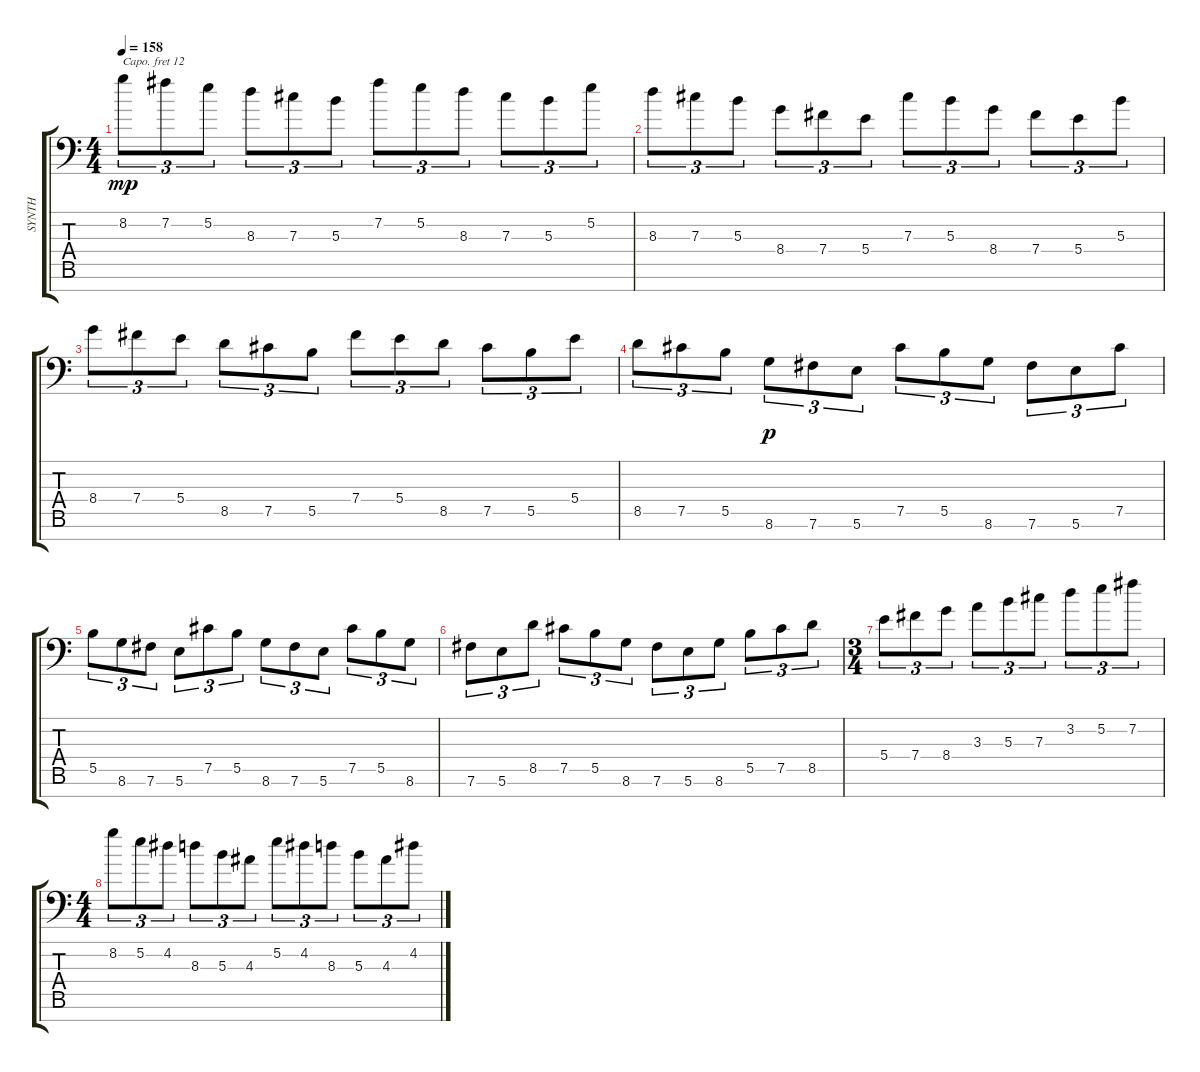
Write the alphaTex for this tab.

\track ("SYNTH" "SYNTH") {instrument synthbrass2}
\staff {score tabs}
\capo 12
\tuning (Eb4 B3 Gb3 B2 Gb2 B1 B-1) {hide}
\ts (4 4)
\tempo 158
\clef f4
\ks c
8.2.8{tu (3 2) dy mp} 7.2.8{tu (3 2)} 5.2.8{tu (3 2)} 8.3.8{tu (3 2)} 7.3.8{tu (3 2)} 5.3.8{tu (3 2)} 7.2.8{tu (3 2)} 5.2.8{tu (3 2)} 8.3.8{tu (3 2)} 7.3.8{tu (3 2)} 5.3.8{tu (3 2)} 5.2.8{tu (3 2)} |
8.3.8{tu (3 2)} 7.3.8{tu (3 2)} 5.3.8{tu (3 2)} 8.4.8{tu (3 2)} 7.4.8{tu (3 2)} 5.4.8{tu (3 2)} 7.3.8{tu (3 2)} 5.3.8{tu (3 2)} 8.4.8{tu (3 2)} 7.4.8{tu (3 2)} 5.4.8{tu (3 2)} 5.3.8{tu (3 2)} |
8.4.8{tu (3 2)} 7.4.8{tu (3 2)} 5.4.8{tu (3 2)} 8.5.8{tu (3 2)} 7.5.8{tu (3 2)} 5.5.8{tu (3 2)} 7.4.8{tu (3 2)} 5.4.8{tu (3 2)} 8.5.8{tu (3 2)} 7.5.8{tu (3 2)} 5.5.8{tu (3 2)} 5.4.8{tu (3 2)} |
8.5.8{tu (3 2)} 7.5.8{tu (3 2)} 5.5.8{tu (3 2)} 8.6.8{tu (3 2) dy p} 7.6.8{tu (3 2)} 5.6.8{tu (3 2)} 7.5.8{tu (3 2)} 5.5.8{tu (3 2)} 8.6.8{tu (3 2)} 7.6.8{tu (3 2)} 5.6.8{tu (3 2)} 7.5.8{tu (3 2)} |
5.5.8{tu (3 2)} 8.6.8{tu (3 2)} 7.6.8{tu (3 2)} 5.6.8{tu (3 2)} 7.5.8{tu (3 2)} 5.5.8{tu (3 2)} 8.6.8{tu (3 2)} 7.6.8{tu (3 2)} 5.6.8{tu (3 2)} 7.5.8{tu (3 2)} 5.5.8{tu (3 2)} 8.6.8{tu (3 2)} |
7.6.8{tu (3 2)} 5.6.8{tu (3 2)} 8.5.8{tu (3 2)} 7.5.8{tu (3 2)} 5.5.8{tu (3 2)} 8.6.8{tu (3 2)} 7.6.8{tu (3 2)} 5.6.8{tu (3 2)} 8.6.8{tu (3 2)} 5.5.8{tu (3 2)} 7.5.8{tu (3 2)} 8.5.8{tu (3 2)} |
\ts (3 4)
5.4.8{tu (3 2)} 7.4.8{tu (3 2)} 8.4.8{tu (3 2)} 3.3.8{tu (3 2)} 5.3.8{tu (3 2)} 7.3.8{tu (3 2)} 3.2.8{tu (3 2)} 5.2.8{tu (3 2)} 7.2.8{tu (3 2)} |
\ts (4 4)
8.2.8{tu (3 2)} 5.2.8{tu (3 2)} 4.2.8{tu (3 2)} 8.3.8{tu (3 2)} 5.3.8{tu (3 2)} 4.3.8{tu (3 2)} 5.2.8{tu (3 2)} 4.2.8{tu (3 2)} 8.3.8{tu (3 2)} 5.3.8{tu (3 2)} 4.3.8{tu (3 2)} 4.2.8{tu (3 2)}
